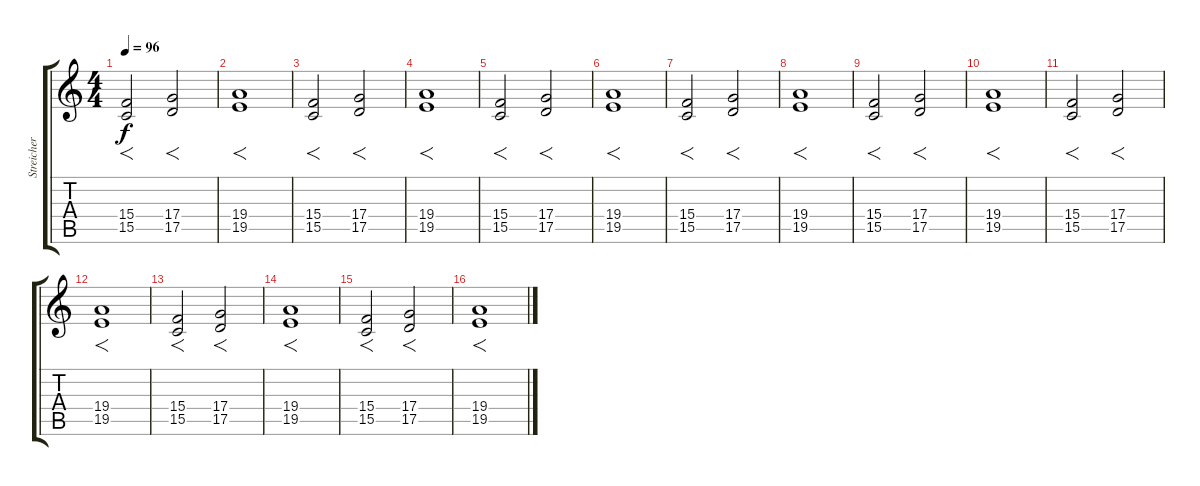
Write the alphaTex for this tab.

\track ("Streicher" "Streicher") {instrument stringensemble1}
\staff {score tabs}
\tuning (E4 B3 G3 D3 A2 E2) {hide}
\ts (4 4)
\tempo 96
\clef g2
\ks c
(15.4 15.5).2{f dy f instrument stringensemble1} (17.4 17.5).2{f} |
(19.4 19.5).1{f} |
(15.4 15.5).2{f} (17.4 17.5).2{f} |
(19.4 19.5).1{f} |
(15.4 15.5).2{f} (17.4 17.5).2{f} |
(19.4 19.5).1{f} |
(15.4 15.5).2{f} (17.4 17.5).2{f} |
(19.4 19.5).1{f} |
(15.4 15.5).2{f} (17.4 17.5).2{f} |
(19.4 19.5).1{f} |
(15.4 15.5).2{f} (17.4 17.5).2{f} |
(19.4 19.5).1{f} |
(15.4 15.5).2{f} (17.4 17.5).2{f} |
(19.4 19.5).1{f} |
(15.4 15.5).2{f} (17.4 17.5).2{f} |
(19.4 19.5).1{f}
